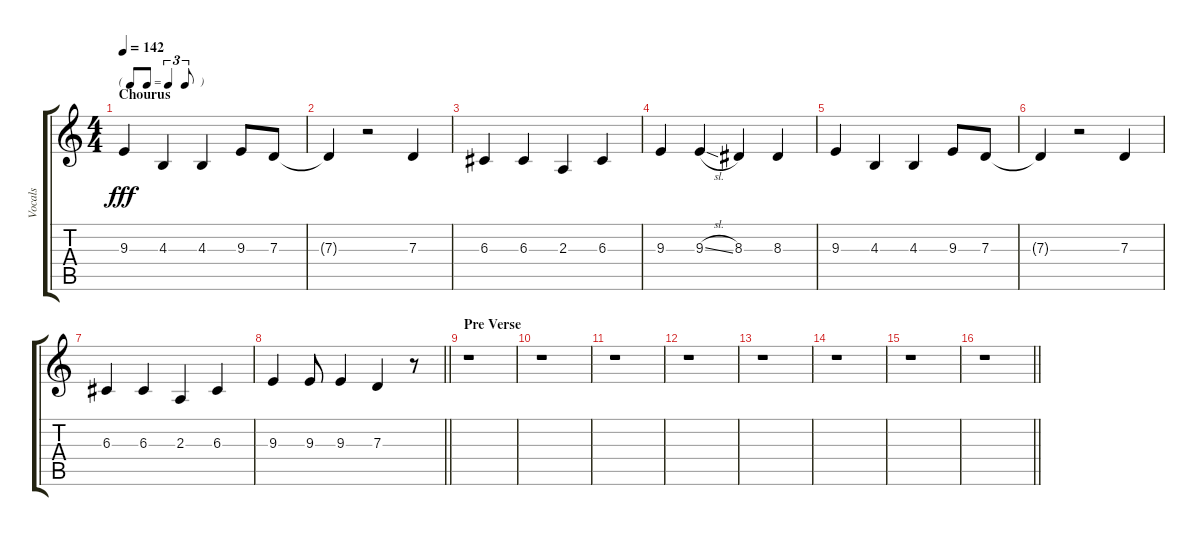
\track ("Vocals" "Vocals") {instrument lead6voice}
\staff {score tabs}
\tuning (E4 B3 G3 D3 A2 E2) {hide}
\ts (4 4)
\tf triplet8th
\section ("" "Chourus")
\tempo 142
\clef g2
\ks c
9.3.4{dy fff} 4.3.4 4.3.4 9.3.8 7.3.8 |
7.3{t}.4 r.2 7.3.4 |
6.3.4 6.3.4 2.3.4 6.3.4 |
9.3.4 9.3{sl}.4 8.3.4 8.3.4 |
9.3.4 4.3.4 4.3.4 9.3.8 7.3.8 |
7.3{t}.4 r.2 7.3.4 |
6.3.4 6.3.4 2.3.4 6.3.4 |
\barLineRight lightlight
9.3.4 9.3.8 9.3.4 7.3.4 r.8 |
\section ("" "Pre Verse")
r.1 |
r.1 |
r.1 |
r.1 |
r.1 |
r.1 |
r.1 |
\barLineRight lightlight
r.1
